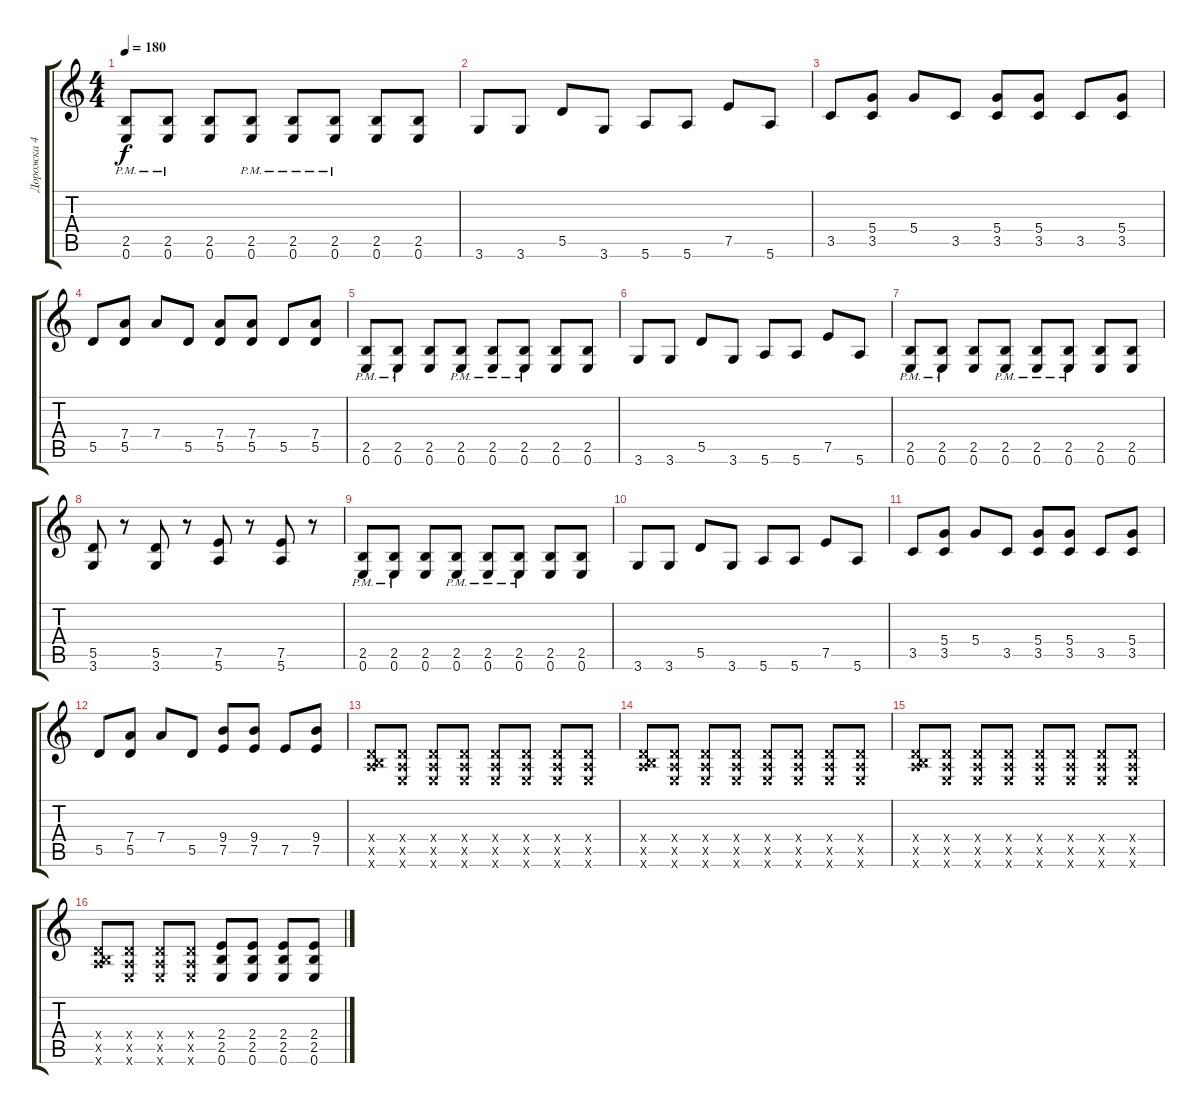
\track ("Дорожка 4" "Дорожка 4") {instrument overdrivenguitar}
\staff {score tabs}
\tuning (E4 B3 G3 D3 A2 E2) {hide}
\ts (4 4)
\tempo 180
\clef g2
\ks c
(2.5{pm} 0.6{pm}).8{dy f} (2.5{pm} 0.6{pm}).8 (2.5 0.6).8 (2.5{pm} 0.6{pm}).8 (2.5{pm} 0.6{pm}).8 (2.5{pm} 0.6{pm}).8 (2.5 0.6).8 (2.5 0.6).8 |
3.6.8 3.6.8 5.5.8 3.6.8 5.6.8 5.6.8 7.5.8 5.6.8 |
3.5.8 (5.4 3.5).8 5.4.8 3.5.8 (5.4 3.5).8 (5.4 3.5).8 3.5.8 (5.4 3.5).8 |
5.5.8 (7.4 5.5).8 7.4.8 5.5.8 (7.4 5.5).8 (7.4 5.5).8 5.5.8 (7.4 5.5).8 |
(2.5{pm} 0.6{pm}).8 (2.5{pm} 0.6{pm}).8 (2.5 0.6).8 (2.5{pm} 0.6{pm}).8 (2.5{pm} 0.6{pm}).8 (2.5{pm} 0.6{pm}).8 (2.5 0.6).8 (2.5 0.6).8 |
3.6.8 3.6.8 5.5.8 3.6.8 5.6.8 5.6.8 7.5.8 5.6.8 |
(2.5{pm} 0.6{pm}).8 (2.5{pm} 0.6{pm}).8 (2.5 0.6).8 (2.5{pm} 0.6{pm}).8 (2.5{pm} 0.6{pm}).8 (2.5{pm} 0.6{pm}).8 (2.5 0.6).8 (2.5 0.6).8 |
(5.5 3.6).8 r.8 (5.5 3.6).8 r.8 (7.5 5.6).8 r.8 (7.5 5.6).8 r.8 |
(2.5{pm} 0.6{pm}).8 (2.5{pm} 0.6{pm}).8 (2.5 0.6).8 (2.5{pm} 0.6{pm}).8 (2.5{pm} 0.6{pm}).8 (2.5{pm} 0.6{pm}).8 (2.5 0.6).8 (2.5 0.6).8 |
3.6.8 3.6.8 5.5.8 3.6.8 5.6.8 5.6.8 7.5.8 5.6.8 |
3.5.8 (5.4 3.5).8 5.4.8 3.5.8 (5.4 3.5).8 (5.4 3.5).8 3.5.8 (5.4 3.5).8 |
5.5.8 (7.4 5.5).8 7.4.8 5.5.8 (9.4 7.5).8 (9.4 7.5).8 7.5.8 (9.4 7.5).8 |
(0.4{x} 0.5{x} 7.6{x}).8 (0.4{x} 0.5{x} 0.6{x}).8 (0.4{x} 0.5{x} 0.6{x}).8 (0.4{x} 0.5{x} 0.6{x}).8 (0.4{x} 0.5{x} 0.6{x}).8 (0.4{x} 0.5{x} 0.6{x}).8 (0.4{x} 0.5{x} 0.6{x}).8 (0.4{x} 0.5{x} 0.6{x}).8 |
(0.4{x} 0.5{x} 7.6{x}).8 (0.4{x} 0.5{x} 0.6{x}).8 (0.4{x} 0.5{x} 0.6{x}).8 (0.4{x} 0.5{x} 0.6{x}).8 (0.4{x} 0.5{x} 0.6{x}).8 (0.4{x} 0.5{x} 0.6{x}).8 (0.4{x} 0.5{x} 0.6{x}).8 (0.4{x} 0.5{x} 0.6{x}).8 |
(0.4{x} 0.5{x} 7.6{x}).8 (0.4{x} 0.5{x} 0.6{x}).8 (0.4{x} 0.5{x} 0.6{x}).8 (0.4{x} 0.5{x} 0.6{x}).8 (0.4{x} 0.5{x} 0.6{x}).8 (0.4{x} 0.5{x} 0.6{x}).8 (0.4{x} 0.5{x} 0.6{x}).8 (0.4{x} 0.5{x} 0.6{x}).8 |
(0.4{x} 0.5{x} 7.6{x}).8 (0.4{x} 0.5{x} 0.6{x}).8 (0.4{x} 0.5{x} 0.6{x}).8 (0.4{x} 0.5{x} 0.6{x}).8 (2.4 2.5 0.6).8 (2.4 2.5 0.6).8 (2.4 2.5 0.6).8 (2.4 2.5 0.6).8
